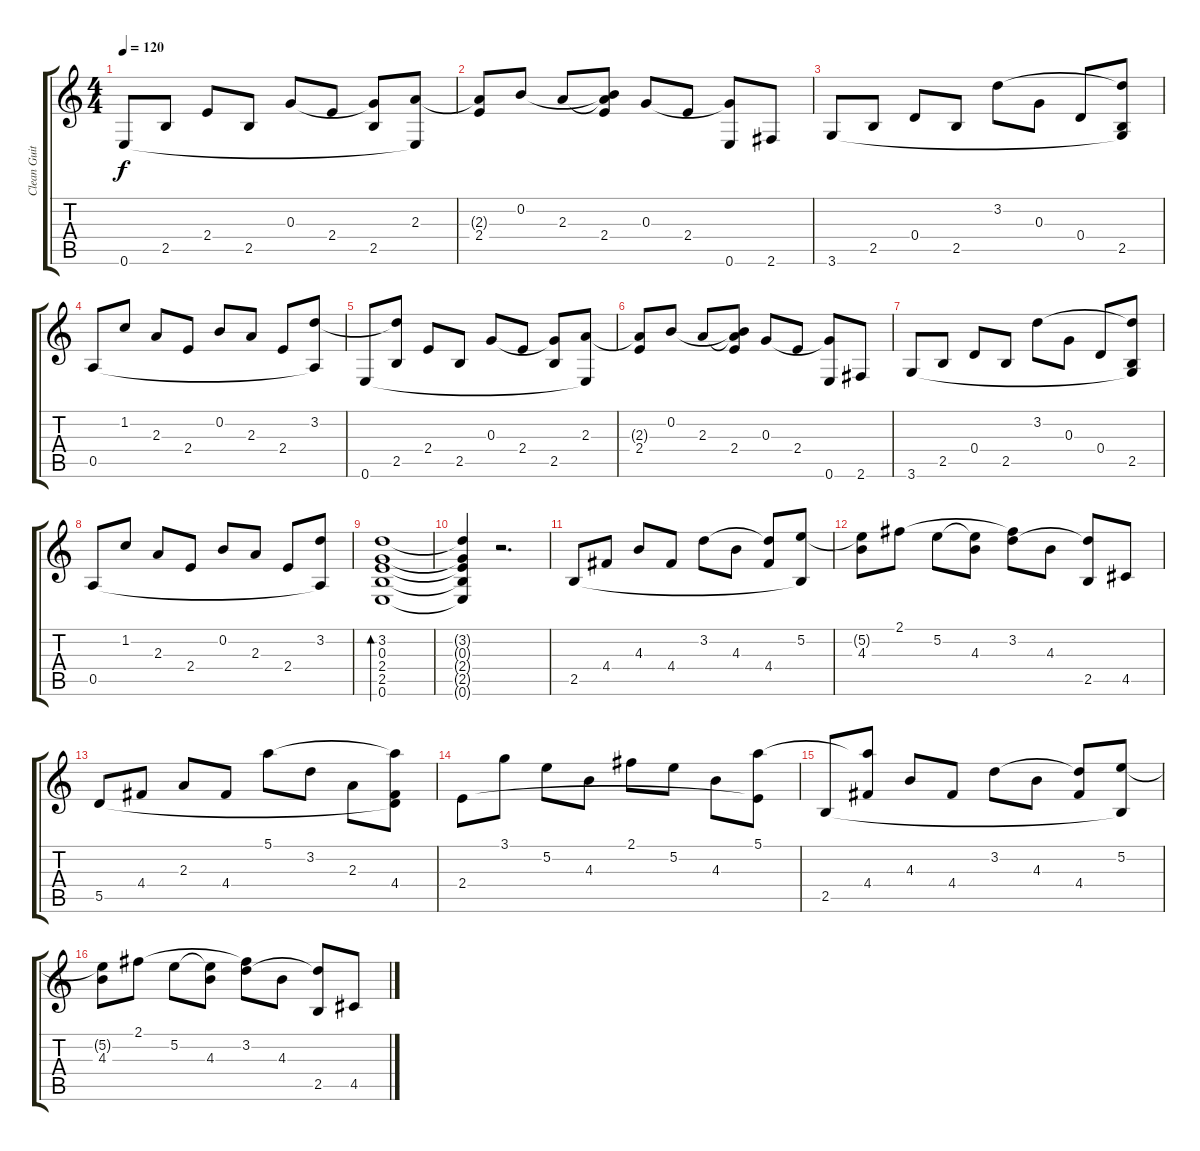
\track ("Clean Guitar" "Clean Guit") {instrument acousticguitarsteel}
\staff {score tabs}
\tuning (E4 B3 G3 D3 A2 E2) {hide}
\ts (4 4)
\tempo 120
\clef g2
\ks c
0.6.8{dy f instrument acousticguitarsteel} 2.5.8 2.4.8 2.5.8 0.3.8 2.4.8 (0.3{t} 2.5).8 (2.3 0.6{t}).8 |
(2.3{t} 2.4).8 0.2.8 2.3.8 (0.2{t} 2.3{t} 2.4).8 0.3.8 2.4.8 (0.3{t} 0.6).8 2.6.8 |
3.6.8 2.5.8 0.4.8 2.5.8 3.2.8 0.3.8 0.4.8 (3.2{t} 2.5 3.6{t}).8 |
0.5.8 1.2.8 2.3.8 2.4.8 0.2.8 2.3.8 2.4.8 (3.2 0.5{t}).8 |
0.6.8 (3.2{t} 2.5).8 2.4.8 2.5.8 0.3.8 2.4.8 (0.3{t} 2.5).8 (2.3 0.6{t}).8 |
(2.3{t} 2.4).8 0.2.8 2.3.8 (0.2{t} 2.3{t} 2.4).8 0.3.8 2.4.8 (0.3{t} 0.6).8 2.6.8 |
3.6.8 2.5.8 0.4.8 2.5.8 3.2.8 0.3.8 0.4.8 (3.2{t} 2.5 3.6{t}).8 |
0.5.8 1.2.8 2.3.8 2.4.8 0.2.8 2.3.8 2.4.8 (3.2 0.5{t}).8 |
(3.2 0.3 2.4 2.5 0.6).1{bd 240} |
(3.2{t} 0.3{t} 2.4{t} 2.5{t} 0.6{t}).4 r.2{d} |
2.5.8 4.4.8 4.3.8 4.4.8 3.2.8 4.3.8 (3.2{t} 4.4).8 (5.2 2.5{t}).8 |
(5.2{t} 4.3).8 2.1.8 5.2.8 (5.2{t} 4.3).8 (2.1{t} 3.2).8 4.3.8 (3.2{t} 2.5).8 4.5.8 |
5.5.8 4.4.8 2.3.8 4.4.8 5.1.8 3.2.8 2.3.8 (5.1{t} 4.4 5.5{t}).8 |
2.4.8 3.1.8 5.2.8 4.3.8 2.1.8 5.2.8 4.3.8 (5.1 2.4{t}).8 |
2.5.8 (5.1{t} 4.4).8 4.3.8 4.4.8 3.2.8 4.3.8 (3.2{t} 4.4).8 (5.2 2.5{t}).8 |
(5.2{t} 4.3).8 2.1.8 5.2.8 (5.2{t} 4.3).8 (2.1{t} 3.2).8 4.3.8 (3.2{t} 2.5).8 4.5.8
